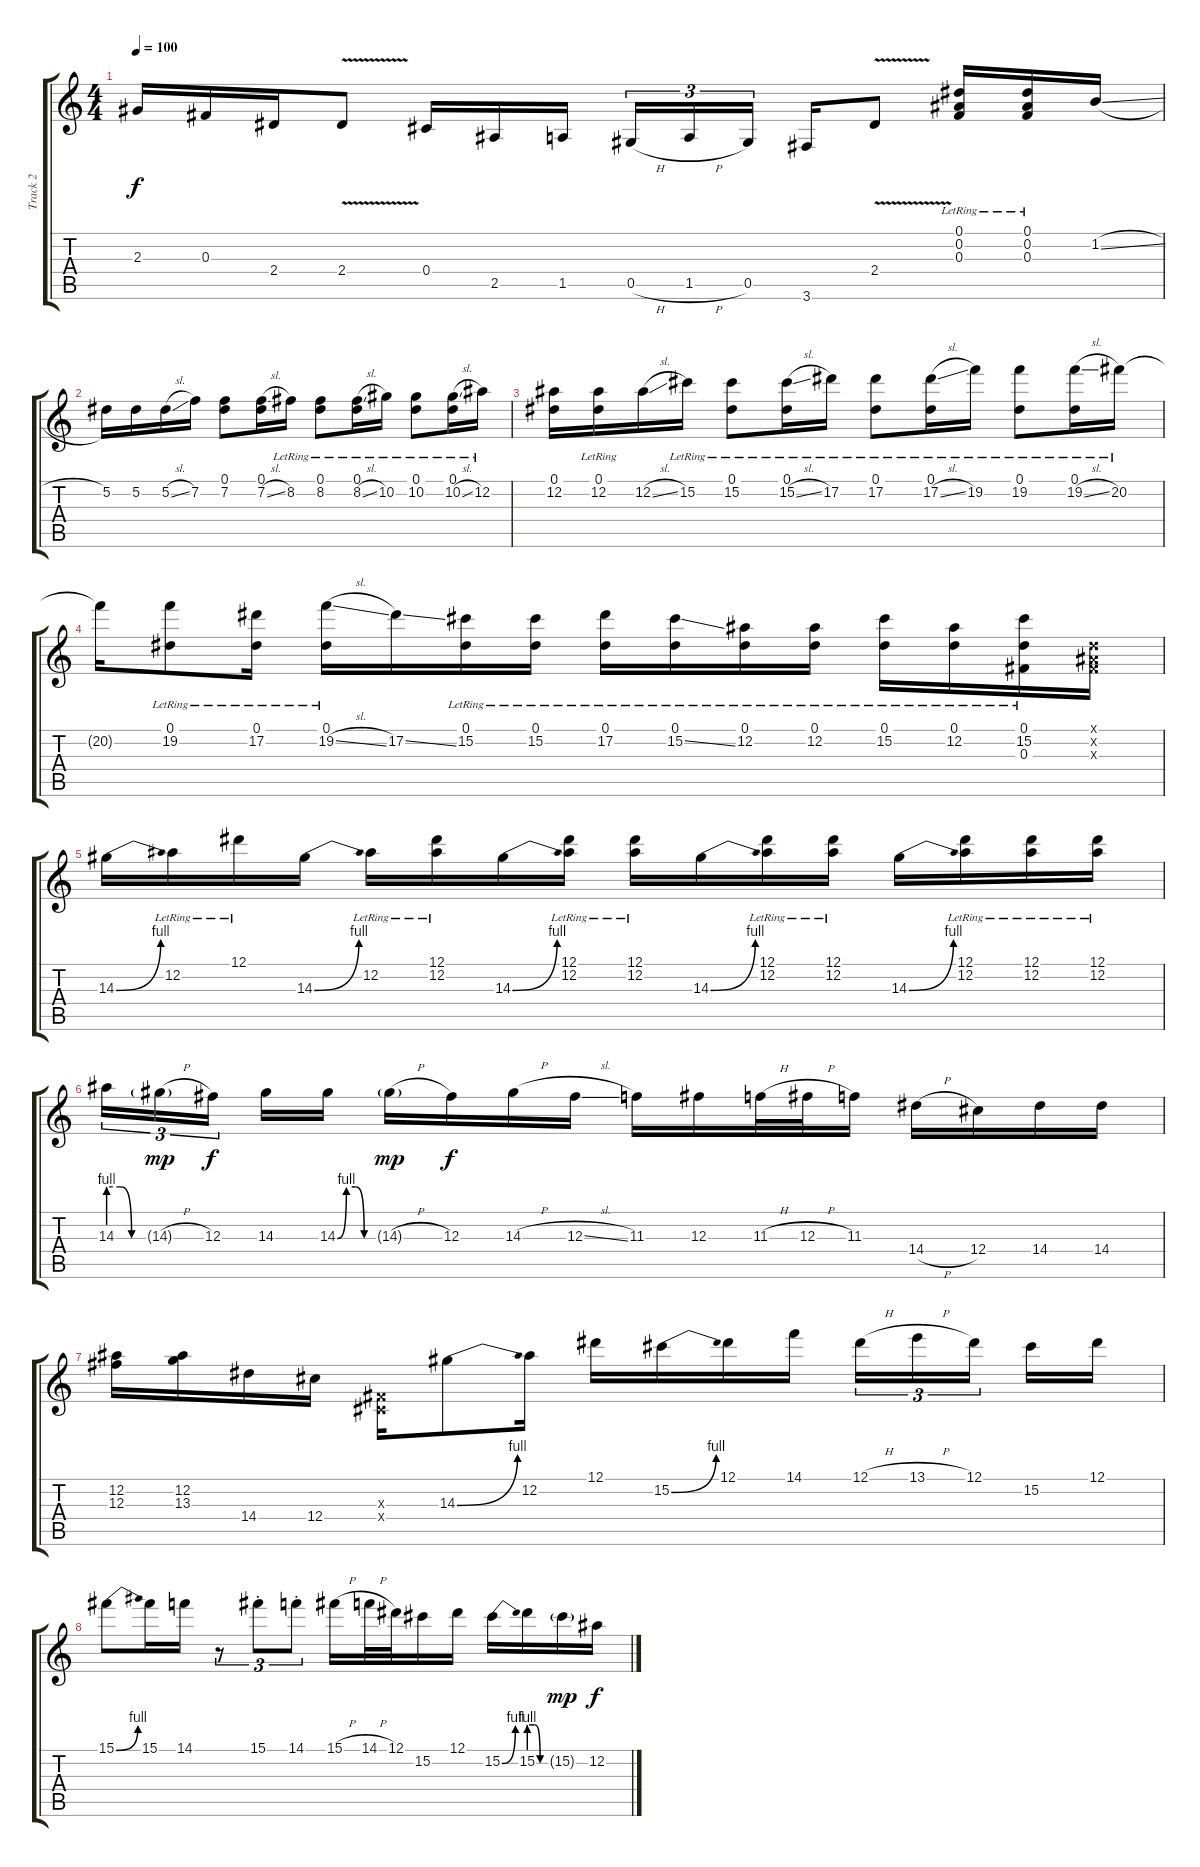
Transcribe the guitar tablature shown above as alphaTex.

\track ("Track 2" "Track 2") {instrument distortionguitar}
\staff {score tabs}
\tuning (Eb4 Bb3 Gb3 Db3 Ab2 Eb2) {hide}
\ts (4 4)
\tempo 100
\clef g2
\ks c
2.3.16{dy f} 0.3.16 2.4.16 2.4{v}.8 0.4.16 2.5.16 1.5.16 0.5{h}.16{tu (3 2)} 1.5{h}.16{tu (3 2)} 0.5.16{tu (3 2)} 3.6.16 2.4{v}.8 (0.1{lr} 0.2{lr} 0.3{lr}).16 (0.1{lr} 0.2{lr} 0.3{lr}).16 1.2{sl}.16 |
5.2.16 5.2.16 5.2{sl}.16 7.2.16 (0.1 7.2).8 (0.1 7.2{sl}).16 8.2{lr}.16 (0.1{lr} 8.2{lr}).8 (0.1{lr} 8.2{sl}).16 10.2{lr}.16 (0.1{lr} 10.2{lr}).8 (0.1{lr} 10.2{sl}).16 12.2{lr}.16 |
(0.1 12.2).16 (0.1{lr} 12.2{lr}).16 12.2{sl}.16 15.2{lr}.16 (0.1{lr} 15.2{lr}).8 (0.1{lr} 15.2{sl}).16 17.2{lr}.16 (0.1{lr} 17.2{lr}).8 (0.1{lr} 17.2{sl}).16 19.2{lr}.16 (0.1{lr} 19.2{lr}).8 (0.1{lr} 19.2{sl}).16 20.2{lr}.16 |
20.2{t}.16 (0.1{lr} 19.2{lr}).8 (0.1{lr} 17.2{lr}).16 (0.1{lr} 19.2{sl}).16 17.2{ss}.16 (0.1{lr} 15.2{lr}).16 (0.1{lr} 15.2{lr}).16 (0.1{lr} 17.2{lr}).16 (0.1{lr} 15.2{ss}).16 (0.1{lr} 12.2{lr}).16 (0.1{lr} 12.2{lr}).16 (0.1{lr} 15.2{lr}).16 (0.1{lr} 12.2{lr}).16 (0.1{lr} 15.2{lr} 0.3{lr}).16 (0.1{x} 0.2{x} 0.3{x}).16 |
14.3{be (bend 0 0 60 4)}.16 12.2{lr}.16 12.1{lr}.16 14.3{be (bend 0 0 60 4)}.16 12.2{lr}.16 (12.1{lr} 12.2{lr}).16 14.3{be (bend 0 0 60 4)}.16 (12.1{lr} 12.2{lr}).16 (12.1{lr} 12.2{lr}).16 14.3{be (bend 0 0 60 4)}.16 (12.1{lr} 12.2{lr}).16 (12.1{lr} 12.2{lr}).16 14.3{be (bend 0 0 60 4)}.16 (12.1{lr} 12.2{lr}).16 (12.1{lr} 12.2{lr}).16 (12.1{lr} 12.2{lr}).16 |
14.3{be (custom 0 4 20 4 40 0 60 0)}.16{tu (3 2)} 14.3{h g}.16{tu (3 2) dy mp} 12.3.16{tu (3 2) dy f} 14.3.16 14.3{be (custom 0 0 15 4 30 4 45 0 60 0)}.16 14.3{h g}.16{dy mp} 12.3.16{dy f} 14.3{h}.16 12.3{sl}.16 11.3.16 12.3.16 11.3{h}.32 12.3{h}.32 11.3.16 14.4{h}.16 12.4.16 14.4.16 14.4.16 |
(12.2 12.3).16 (12.2 13.3).16 14.4.16 12.4.16 (0.3{x} 0.4{x}).16 14.3{be (bend 0 0 60 4)}.8 12.2.16 12.1.16 15.2{be (bend 0 0 60 4)}.16 12.1.16 14.1.16 12.1{h}.16{tu (3 2)} 13.1{h}.16{tu (3 2)} 12.1.16{tu (3 2)} 15.2.16 12.1.16 |
15.1{be (bend 0 0 60 4)}.8 15.1.16 14.1.16 r.8{tu (3 2)} 15.1{st}.8{tu (3 2)} 14.1{st}.8{tu (3 2)} 15.1{h}.16 14.1{h}.32 12.1.32 15.2.16 12.1.16 15.2{be (bend 0 0 60 4)}.16 15.2{be (custom 0 4 20 4 40 0 60 0)}.16 15.2{g}.16{dy mp} 12.2.16{dy f}
